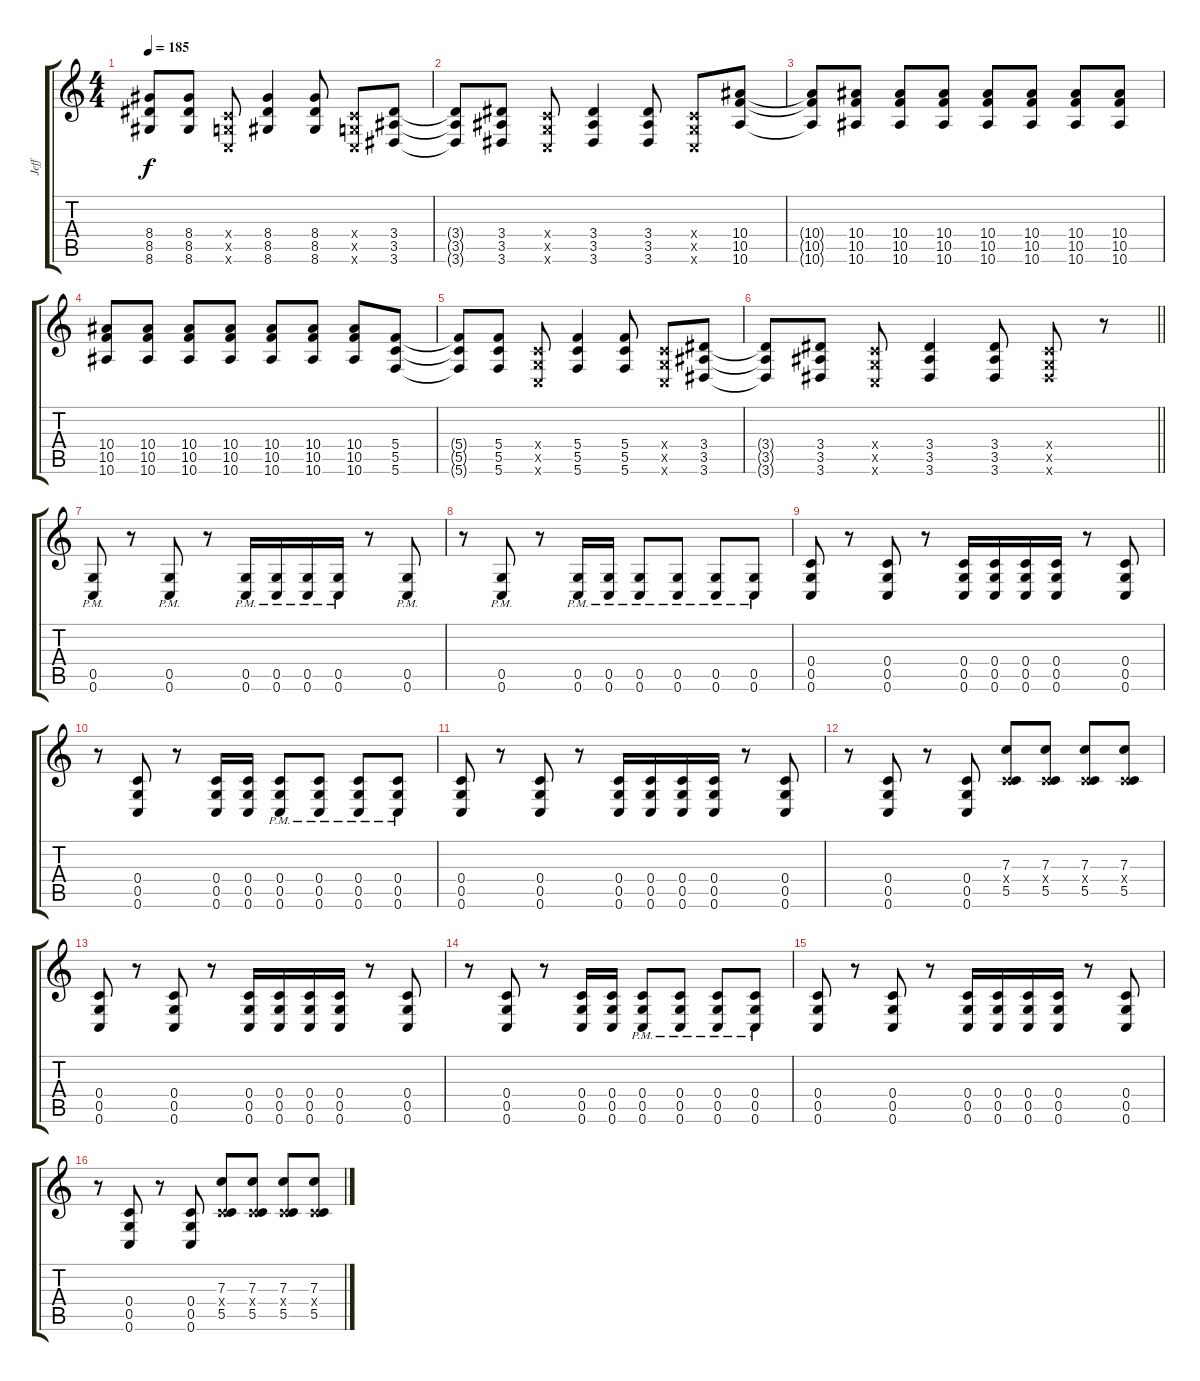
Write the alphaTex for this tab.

\track ("Jeff" "Jeff") {instrument overdrivenguitar}
\staff {score tabs}
\tuning (D4 A3 F3 C3 G2 C2) {hide}
\ts (4 4)
\tempo 185
\clef g2
\ks c
(8.4{t} 8.5{t} 8.6{t}).8{dy f} (8.4 8.5 8.6).8 (0.4{x} 0.5{x} 0.6{x}).8 (8.4 8.5 8.6).4 (8.4 8.5 8.6).8 (0.4{x} 0.5{x} 0.6{x}).8 (3.4 3.5 3.6).8 |
(3.4{t} 3.5{t} 3.6{t}).8 (3.4 3.5 3.6).8 (0.4{x} 0.5{x} 0.6{x}).8 (3.4 3.5 3.6).4 (3.4 3.5 3.6).8 (0.4{x} 0.5{x} 0.6{x}).8 (10.4 10.5 10.6).8 |
(10.4{t} 10.5{t} 10.6{t}).8 (10.4 10.5 10.6).8 (10.4 10.5 10.6).8 (10.4 10.5 10.6).8 (10.4 10.5 10.6).8 (10.4 10.5 10.6).8 (10.4 10.5 10.6).8 (10.4 10.5 10.6).8 |
(10.4 10.5 10.6).8 (10.4 10.5 10.6).8 (10.4 10.5 10.6).8 (10.4 10.5 10.6).8 (10.4 10.5 10.6).8 (10.4 10.5 10.6).8 (10.4 10.5 10.6).8 (5.4 5.5 5.6).8 |
(5.4{t} 5.5{t} 5.6{t}).8 (5.4 5.5 5.6).8 (0.4{x} 0.5{x} 0.6{x}).8 (5.4 5.5 5.6).4 (5.4 5.5 5.6).8 (0.4{x} 0.5{x} 0.6{x}).8 (3.4 3.5 3.6).8 |
\barLineRight lightlight
(3.4{t} 3.5{t} 3.6{t}).8 (3.4 3.5 3.6).8 (0.4{x} 0.5{x} 0.6{x}).8 (3.4 3.5 3.6).4 (3.4 3.5 3.6).8 (0.4{x} 0.5{x} 3.6{x}).8 r.8 |
\section ("" "")
(0.5{pm} 0.6{pm}).8 r.8 (0.5{pm} 0.6{pm}).8 r.8 (0.5{pm} 0.6{pm}).16 (0.5{pm} 0.6{pm}).16 (0.5{pm} 0.6{pm}).16 (0.5{pm} 0.6{pm}).16 r.8 (0.5{pm} 0.6{pm}).8 |
r.8 (0.5{pm} 0.6{pm}).8 r.8 (0.5{pm} 0.6{pm}).16 (0.5{pm} 0.6{pm}).16 (0.5{pm} 0.6{pm}).8 (0.5{pm} 0.6{pm}).8 (0.5{pm} 0.6{pm}).8 (0.5{pm} 0.6{pm}).8 |
(0.4 0.5 0.6).8 r.8 (0.4 0.5 0.6).8 r.8 (0.4 0.5 0.6).16 (0.4 0.5 0.6).16 (0.4 0.5 0.6).16 (0.4 0.5 0.6).16 r.8 (0.4 0.5 0.6).8 |
r.8 (0.4 0.5 0.6).8 r.8 (0.4 0.5 0.6).16 (0.4 0.5 0.6).16 (0.4{pm} 0.5{pm} 0.6{pm}).8 (0.4{pm} 0.5{pm} 0.6{pm}).8 (0.4{pm} 0.5{pm} 0.6{pm}).8 (0.4{pm} 0.5{pm} 0.6{pm}).8 |
(0.4 0.5 0.6).8 r.8 (0.4 0.5 0.6).8 r.8 (0.4 0.5 0.6).16 (0.4 0.5 0.6).16 (0.4 0.5 0.6).16 (0.4 0.5 0.6).16 r.8 (0.4 0.5 0.6).8 |
r.8 (0.4 0.5 0.6).8 r.8 (0.4 0.5 0.6).8 (7.3 0.4{x} 5.5).8 (7.3 0.4{x} 5.5).8 (7.3 0.4{x} 5.5).8 (7.3 0.4{x} 5.5).8 |
(0.4 0.5 0.6).8 r.8 (0.4 0.5 0.6).8 r.8 (0.4 0.5 0.6).16 (0.4 0.5 0.6).16 (0.4 0.5 0.6).16 (0.4 0.5 0.6).16 r.8 (0.4 0.5 0.6).8 |
r.8 (0.4 0.5 0.6).8 r.8 (0.4 0.5 0.6).16 (0.4 0.5 0.6).16 (0.4{pm} 0.5{pm} 0.6{pm}).8 (0.4{pm} 0.5{pm} 0.6{pm}).8 (0.4{pm} 0.5{pm} 0.6{pm}).8 (0.4{pm} 0.5{pm} 0.6{pm}).8 |
(0.4 0.5 0.6).8 r.8 (0.4 0.5 0.6).8 r.8 (0.4 0.5 0.6).16 (0.4 0.5 0.6).16 (0.4 0.5 0.6).16 (0.4 0.5 0.6).16 r.8 (0.4 0.5 0.6).8 |
r.8 (0.4 0.5 0.6).8 r.8 (0.4 0.5 0.6).8 (7.3 0.4{x} 5.5).8 (7.3 0.4{x} 5.5).8 (7.3 0.4{x} 5.5).8 (7.3 0.4{x} 5.5).8
